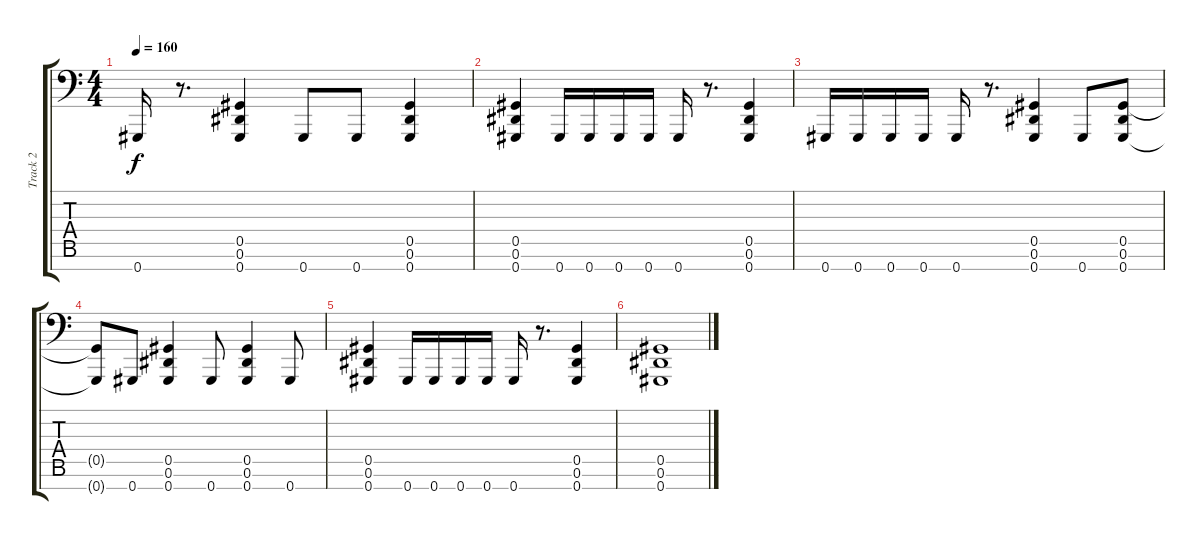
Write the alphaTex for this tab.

\track ("Track 2" "Track 2") {instrument slapbass1}
\staff {score tabs}
\tuning (Eb3 Bb2 Gb2 Db2 Ab1 Eb1 Ab0) {hide}
\ts (4 4)
\tempo 160
\clef f4
\ks c
0.7.16{dy f} r.8{d} (0.5 0.6 0.7).4 0.7.8 0.7.8 (0.5 0.6 0.7).4 |
(0.5 0.6 0.7).4 0.7.16 0.7.16 0.7.16 0.7.16 0.7.16 r.8{d} (0.5 0.6 0.7).4 |
0.7.16 0.7.16 0.7.16 0.7.16 0.7.16 r.8{d} (0.5 0.6 0.7).4 0.7.8 (0.5 0.6 0.7).8 |
(0.5{t} 0.7{t}).8 0.7.8 (0.5 0.6 0.7).4 0.7.8 (0.5 0.6 0.7).4 0.7.8 |
(0.5 0.6 0.7).4 0.7.16 0.7.16 0.7.16 0.7.16 0.7.16 r.8{d} (0.5 0.6 0.7).4 |
(0.5 0.6 0.7).1
